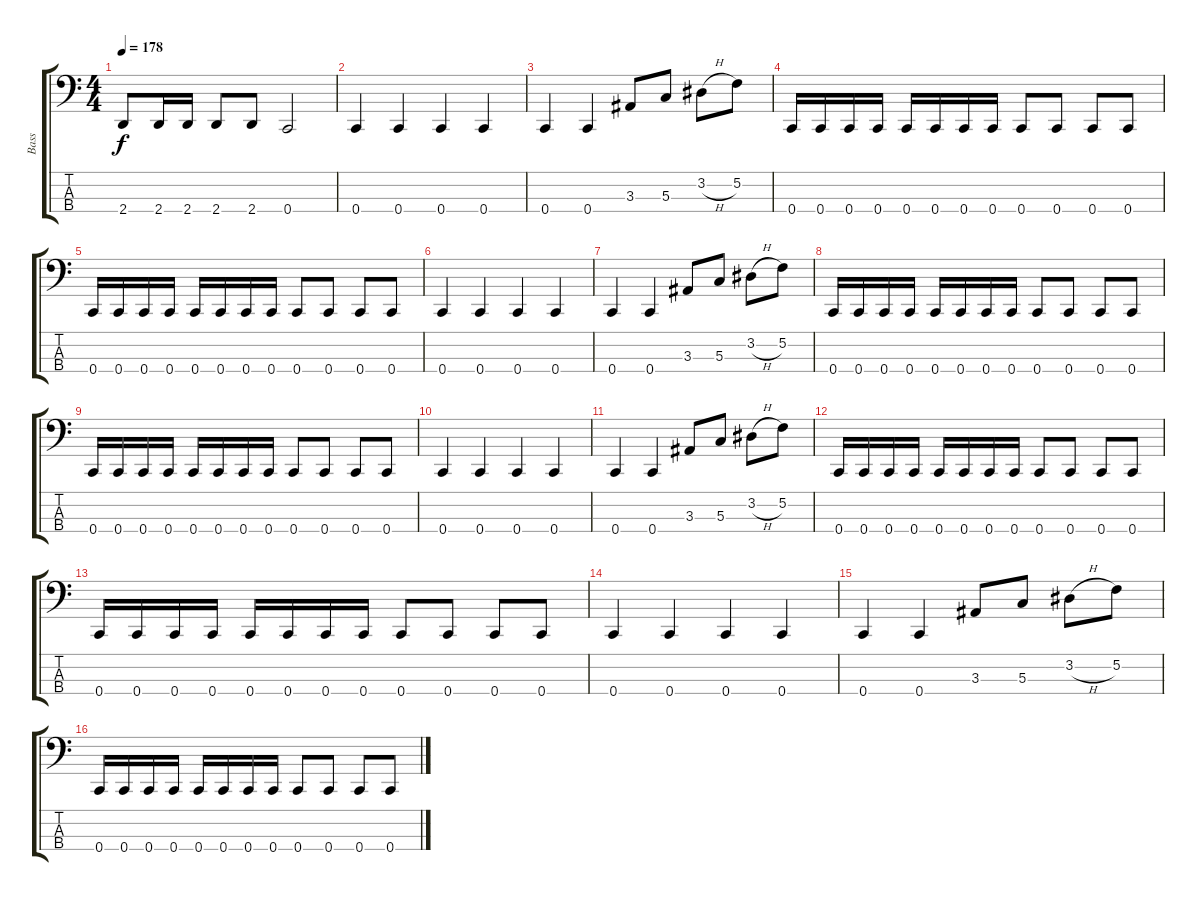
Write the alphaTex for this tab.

\track ("Bass" "Bass") {instrument slapbass2}
\staff {score tabs}
\tuning (F2 C2 G1 C1) {hide}
\ts (4 4)
\tempo 178
\clef f4
\ks c
2.4.8{dy f} 2.4.16 2.4.16 2.4.8 2.4.8 0.4.2 |
0.4.4 0.4.4 0.4.4 0.4.4 |
0.4.4 0.4.4 3.3.8 5.3.8 3.2{h}.8 5.2.8 |
0.4.16 0.4.16 0.4.16 0.4.16 0.4.16 0.4.16 0.4.16 0.4.16 0.4.8 0.4.8 0.4.8 0.4.8 |
0.4.16 0.4.16 0.4.16 0.4.16 0.4.16 0.4.16 0.4.16 0.4.16 0.4.8 0.4.8 0.4.8 0.4.8 |
0.4.4 0.4.4 0.4.4 0.4.4 |
0.4.4 0.4.4 3.3.8 5.3.8 3.2{h}.8 5.2.8 |
0.4.16 0.4.16 0.4.16 0.4.16 0.4.16 0.4.16 0.4.16 0.4.16 0.4.8 0.4.8 0.4.8 0.4.8 |
0.4.16 0.4.16 0.4.16 0.4.16 0.4.16 0.4.16 0.4.16 0.4.16 0.4.8 0.4.8 0.4.8 0.4.8 |
0.4.4 0.4.4 0.4.4 0.4.4 |
0.4.4 0.4.4 3.3.8 5.3.8 3.2{h}.8 5.2.8 |
0.4.16 0.4.16 0.4.16 0.4.16 0.4.16 0.4.16 0.4.16 0.4.16 0.4.8 0.4.8 0.4.8 0.4.8 |
0.4.16 0.4.16 0.4.16 0.4.16 0.4.16 0.4.16 0.4.16 0.4.16 0.4.8 0.4.8 0.4.8 0.4.8 |
0.4.4 0.4.4 0.4.4 0.4.4 |
0.4.4 0.4.4 3.3.8 5.3.8 3.2{h}.8 5.2.8 |
0.4.16 0.4.16 0.4.16 0.4.16 0.4.16 0.4.16 0.4.16 0.4.16 0.4.8 0.4.8 0.4.8 0.4.8
